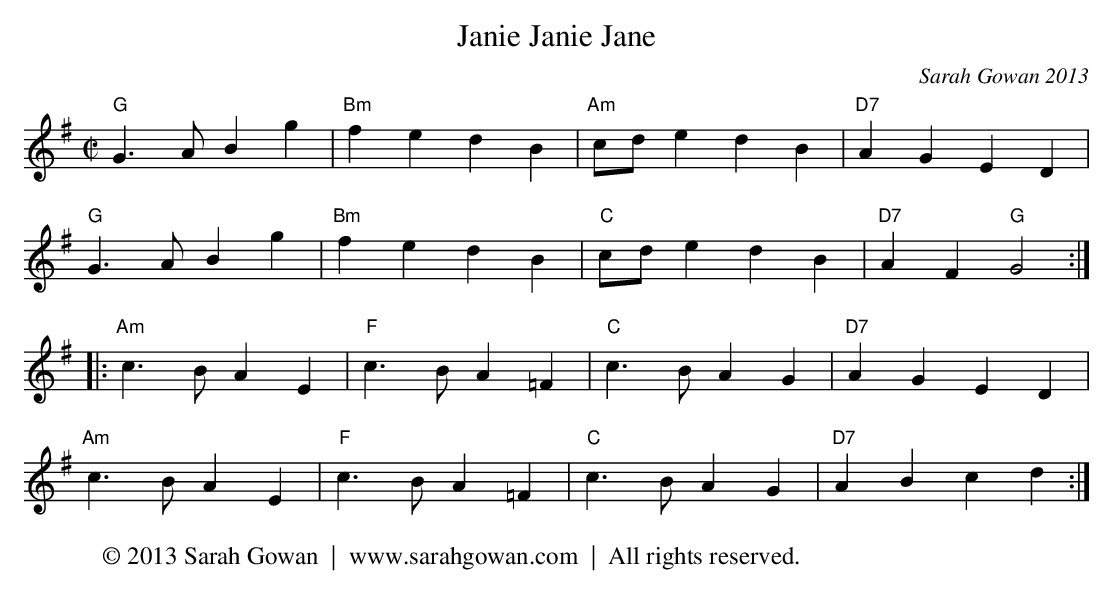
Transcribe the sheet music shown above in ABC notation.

X:1
T:Janie Janie Jane
C:Sarah Gowan 2013
M:C|
K:G
"G"G3 A B2g2|"Bm"f2e2d2B2|"Am"cde2d2B2|"D7"A2G2E2D2|
"G"G3 A B2g2|"Bm"f2e2d2B2|"C"cde2d2B2|"D7"A2F2"G"G4:|
|:"Am"c3BA2E2|"F"c3BA2=F2|"C"c3BA2G2|"D7"A2G2E2D2|
"Am"c3BA2E2|"F"c3BA2=F2|"C"c3BA2G2|"D7"A2B2c2d2:|
W: © 2013 Sarah Gowan  |  www.sarahgowan.com  |  All rights reserved.
